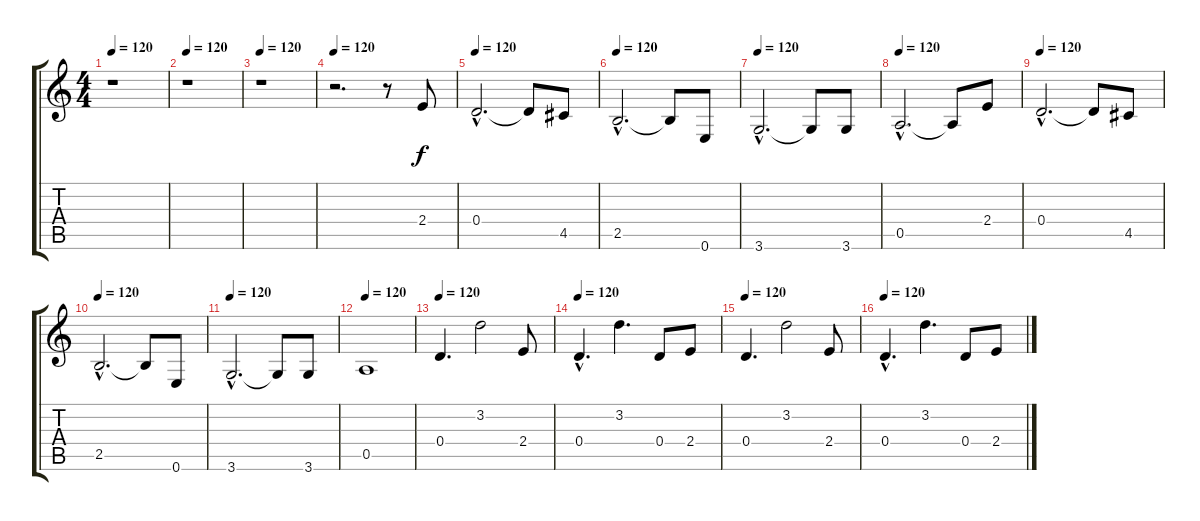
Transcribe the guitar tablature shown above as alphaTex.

\track "" {instrument electricguitarmuted}
\staff {score tabs}
\tuning (E4 B3 G3 D3 A2 E2) {hide}
\ts (4 4)
\tempo 120
\clef g2
\ks c
r.1{dy f instrument electricguitarmuted} |
\tempo 120
r.1 |
\tempo 120
r.1 |
\tempo 120
r.2{d} r.8 2.4.8 |
\tempo 120
0.4{hac}.2{d} 0.4{t}.8 4.5.8 |
\tempo 120
2.5{hac}.2{d} 2.5{t}.8 0.6.8 |
\tempo 120
3.6{hac}.2{d} 3.6{t}.8 3.6.8 |
\tempo 120
0.5{hac}.2{d} 0.5{t}.8 2.4.8 |
\tempo 120
0.4{hac}.2{d} 0.4{t}.8 4.5.8 |
\tempo 120
2.5{hac}.2{d} 2.5{t}.8 0.6.8 |
\tempo 120
3.6{hac}.2{d} 3.6{t}.8 3.6.8 |
\tempo 120
0.5.1 |
\tempo 120
0.4.4{d} 3.2.2 2.4.8 |
\tempo 120
0.4{hac}.4{d} 3.2.4{d} 0.4.8 2.4.8 |
\tempo 120
0.4.4{d} 3.2.2 2.4.8 |
\tempo 120
0.4{hac}.4{d} 3.2.4{d} 0.4.8 2.4.8
